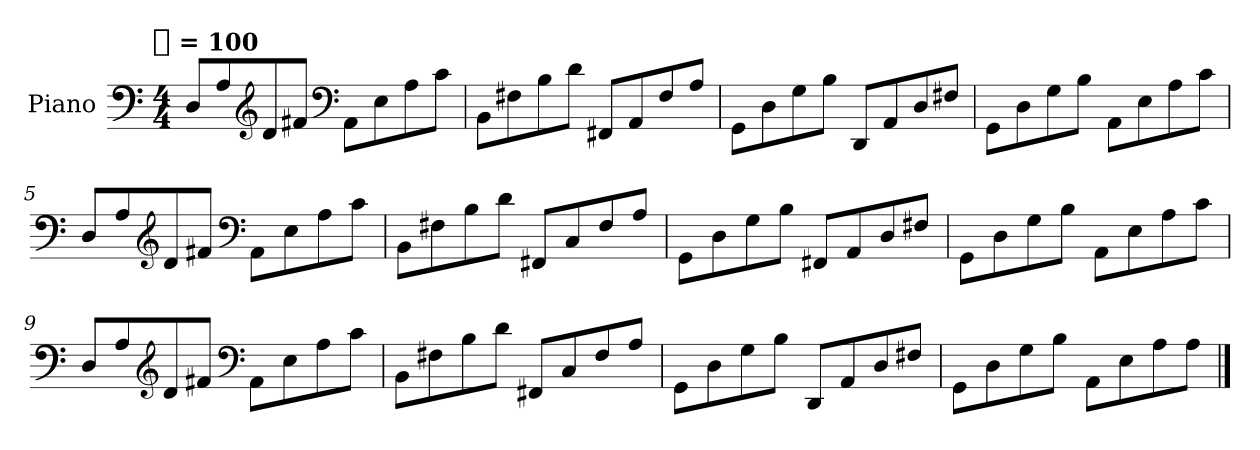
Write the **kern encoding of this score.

**kern
*part1
*staff1
*I"Piano
*I'Pno.
*clefF4
!!LO:TX:omd:t=[quarter] = 100
*M4/4
*MM100
=1
8DL
8A
*clefG2
8d
8f#XJ
*clefF4
8AAL
8E
8A
8cJ
=2
8BBL
8F#X
8B
8dJ
8FF#XL
8AA
8F#
8AJ
=3
8GGL
8D
8G
8BJ
8DDL
8AA
8D
8F#XJ
=4
8GGL
8D
8G
8BJ
8AAL
8E
8A
8cJ
!!LO:LB:g=z
=5
8DL
8A
*clefG2
8d
8f#XJ
*clefF4
8AAL
8E
8A
8cJ
=6
8BBL
8F#X
8B
8dJ
8FF#XL
8C
8F#
8AJ
=7
8GGL
8D
8G
8BJ
8FF#XL
8AA
8D
8F#XJ
=8
8GGL
8D
8G
8BJ
8AAL
8E
8A
8cJ
!!LO:LB:g=z
=9
8DL
8A
*clefG2
8d
8f#XJ
*clefF4
8AAL
8E
8A
8cJ
=10
8BBL
8F#X
8B
8dJ
8FF#XL
8C
8F#
8AJ
=11
8GGL
8D
8G
8BJ
8DDL
8AA
8D
8F#XJ
=12
8GGL
8D
8G
8BJ
8AAL
8E
8A
8AJ
==
*-
